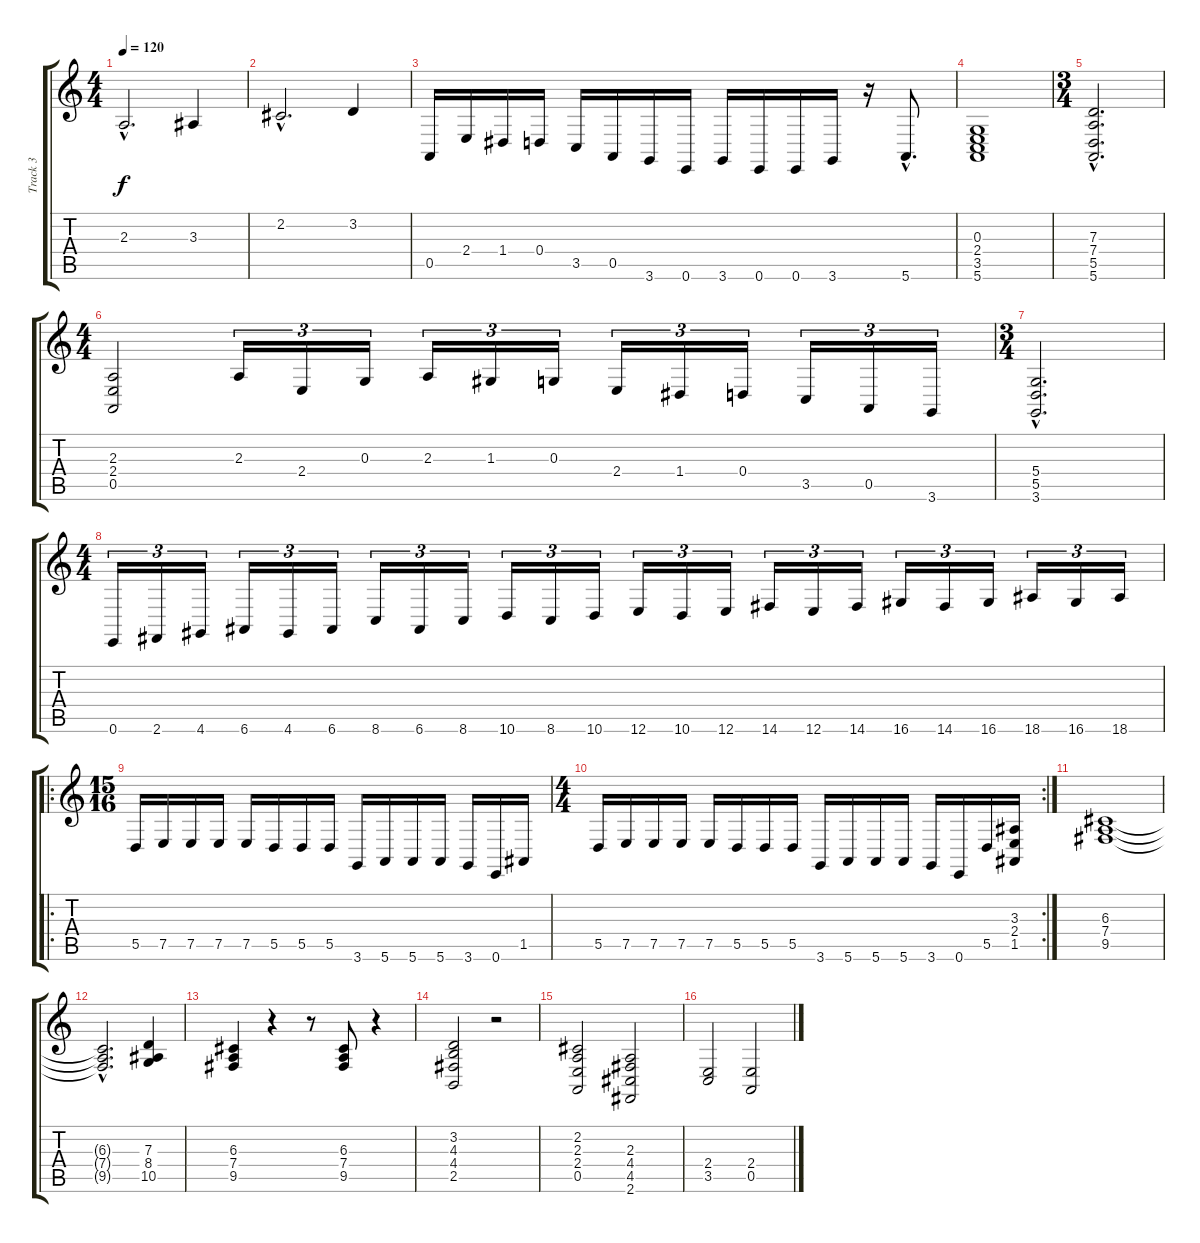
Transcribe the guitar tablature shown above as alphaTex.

\track ("Track 3" "Track 3") {instrument lead2sawtooth}
\staff {score tabs}
\tuning (E4 B3 G3 D3 A2 E2) {hide}
\ts (4 4)
\tempo 120
\clef g2
\ks c
2.3{hac}.2{d dy f instrument lead2sawtooth} 3.3.4 |
2.2{hac}.2{d} 3.2.4 |
0.5.16 2.4.16 1.4.16 0.4.16 3.5.16 0.5.16 3.6.16 0.6.16 3.6.16 0.6.16 0.6.16 3.6.16 r.16 5.6{hac}.8{d} |
(0.3 2.4 3.5 5.6).1 |
\ts (3 4)
(7.3{hac} 7.4{hac} 5.5{hac} 5.6{hac}).2{d} |
\ts (4 4)
(2.3 2.4 0.5).2 2.3.16{tu (3 2)} 2.4.16{tu (3 2)} 0.3.16{tu (3 2)} 2.3.16{tu (3 2)} 1.3.16{tu (3 2)} 0.3.16{tu (3 2)} 2.4.16{tu (3 2)} 1.4.16{tu (3 2)} 0.4.16{tu (3 2)} 3.5.16{tu (3 2)} 0.5.16{tu (3 2)} 3.6.16{tu (3 2)} |
\ts (3 4)
(5.4{hac} 5.5{hac} 3.6{hac}).2{d} |
\ts (4 4)
0.6.16{tu (3 2)} 2.6.16{tu (3 2)} 4.6.16{tu (3 2)} 6.6.16{tu (3 2)} 4.6.16{tu (3 2)} 6.6.16{tu (3 2)} 8.6.16{tu (3 2)} 6.6.16{tu (3 2)} 8.6.16{tu (3 2)} 10.6.16{tu (3 2)} 8.6.16{tu (3 2)} 10.6.16{tu (3 2)} 12.6.16{tu (3 2)} 10.6.16{tu (3 2)} 12.6.16{tu (3 2)} 14.6.16{tu (3 2)} 12.6.16{tu (3 2)} 14.6.16{tu (3 2)} 16.6.16{tu (3 2)} 14.6.16{tu (3 2)} 16.6.16{tu (3 2)} 18.6.16{tu (3 2)} 16.6.16{tu (3 2)} 18.6.16{tu (3 2)} |
\ro
\ts (15 16)
5.5.16 7.5.16 7.5.16 7.5.16 7.5.16 5.5.16 5.5.16 5.5.16 3.6.16 5.6.16 5.6.16 5.6.16 3.6.16 0.6.16 1.5.16 |
\rc 2
\ts (4 4)
5.5.16 7.5.16 7.5.16 7.5.16 7.5.16 5.5.16 5.5.16 5.5.16 3.6.16 5.6.16 5.6.16 5.6.16 3.6.16 0.6.16 5.5.16 (3.3 2.4 1.5).16{instrument drawbarorgan} |
(6.3 7.4 9.5).1 |
(6.3{hac t} 7.4{hac t} 9.5{hac t}).2{d} (7.3 8.4 10.5).4 |
(6.3 7.4 9.5).4 r.4 r.8 (6.3 7.4 9.5).8 r.4 |
(3.2 4.3 4.4 2.5).2{instrument tremolostrings} r.2 |
(2.2 2.3 2.4 0.5).2 (2.3 4.4 4.5 2.6).2 |
(2.4 3.5).2 (2.4 0.5).2
